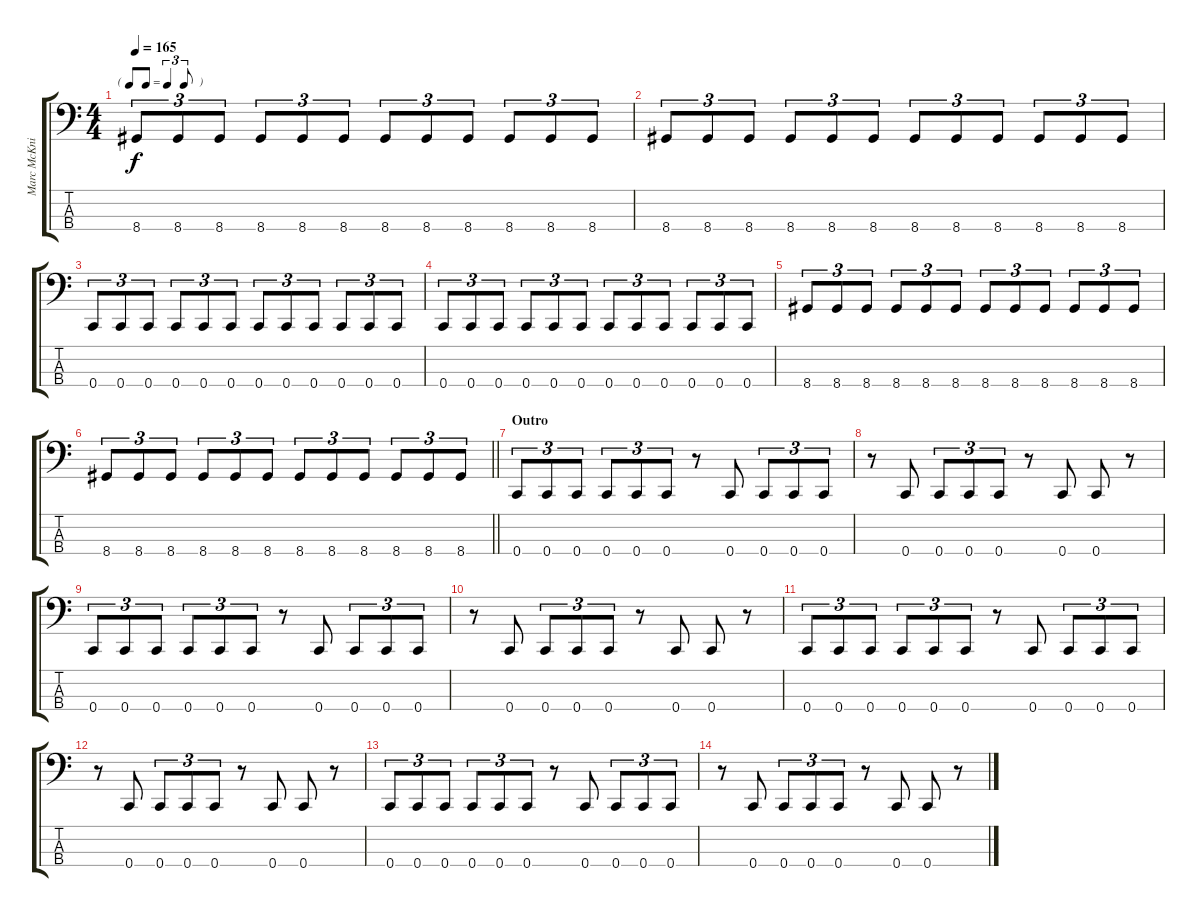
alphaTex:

\track ("Marc McKnight" "Marc McKni") {instrument electricbassfinger}
\staff {score tabs}
\tuning (F2 C2 G1 C1) {hide}
\ts (4 4)
\tf triplet8th
\tempo 165
\clef f4
\ks c
8.4.8{tu (3 2) dy f} 8.4.8{tu (3 2)} 8.4.8{tu (3 2)} 8.4.8{tu (3 2)} 8.4.8{tu (3 2)} 8.4.8{tu (3 2)} 8.4.8{tu (3 2)} 8.4.8{tu (3 2)} 8.4.8{tu (3 2)} 8.4.8{tu (3 2)} 8.4.8{tu (3 2)} 8.4.8{tu (3 2)} |
8.4.8{tu (3 2)} 8.4.8{tu (3 2)} 8.4.8{tu (3 2)} 8.4.8{tu (3 2)} 8.4.8{tu (3 2)} 8.4.8{tu (3 2)} 8.4.8{tu (3 2)} 8.4.8{tu (3 2)} 8.4.8{tu (3 2)} 8.4.8{tu (3 2)} 8.4.8{tu (3 2)} 8.4.8{tu (3 2)} |
0.4.8{tu (3 2)} 0.4.8{tu (3 2)} 0.4.8{tu (3 2)} 0.4.8{tu (3 2)} 0.4.8{tu (3 2)} 0.4.8{tu (3 2)} 0.4.8{tu (3 2)} 0.4.8{tu (3 2)} 0.4.8{tu (3 2)} 0.4.8{tu (3 2)} 0.4.8{tu (3 2)} 0.4.8{tu (3 2)} |
0.4.8{tu (3 2)} 0.4.8{tu (3 2)} 0.4.8{tu (3 2)} 0.4.8{tu (3 2)} 0.4.8{tu (3 2)} 0.4.8{tu (3 2)} 0.4.8{tu (3 2)} 0.4.8{tu (3 2)} 0.4.8{tu (3 2)} 0.4.8{tu (3 2)} 0.4.8{tu (3 2)} 0.4.8{tu (3 2)} |
8.4.8{tu (3 2)} 8.4.8{tu (3 2)} 8.4.8{tu (3 2)} 8.4.8{tu (3 2)} 8.4.8{tu (3 2)} 8.4.8{tu (3 2)} 8.4.8{tu (3 2)} 8.4.8{tu (3 2)} 8.4.8{tu (3 2)} 8.4.8{tu (3 2)} 8.4.8{tu (3 2)} 8.4.8{tu (3 2)} |
\barLineRight lightlight
8.4.8{tu (3 2)} 8.4.8{tu (3 2)} 8.4.8{tu (3 2)} 8.4.8{tu (3 2)} 8.4.8{tu (3 2)} 8.4.8{tu (3 2)} 8.4.8{tu (3 2)} 8.4.8{tu (3 2)} 8.4.8{tu (3 2)} 8.4.8{tu (3 2)} 8.4.8{tu (3 2)} 8.4.8{tu (3 2)} |
\section ("" "Outro")
0.4.8{tu (3 2)} 0.4.8{tu (3 2)} 0.4.8{tu (3 2)} 0.4.8{tu (3 2)} 0.4.8{tu (3 2)} 0.4.8{tu (3 2)} r.8 0.4.8 0.4.8{tu (3 2)} 0.4.8{tu (3 2)} 0.4.8{tu (3 2)} |
r.8 0.4.8 0.4.8{tu (3 2)} 0.4.8{tu (3 2)} 0.4.8{tu (3 2)} r.8 0.4.8 0.4.8 r.8 |
0.4.8{tu (3 2)} 0.4.8{tu (3 2)} 0.4.8{tu (3 2)} 0.4.8{tu (3 2)} 0.4.8{tu (3 2)} 0.4.8{tu (3 2)} r.8 0.4.8 0.4.8{tu (3 2)} 0.4.8{tu (3 2)} 0.4.8{tu (3 2)} |
r.8 0.4.8 0.4.8{tu (3 2)} 0.4.8{tu (3 2)} 0.4.8{tu (3 2)} r.8 0.4.8 0.4.8 r.8 |
0.4.8{tu (3 2)} 0.4.8{tu (3 2)} 0.4.8{tu (3 2)} 0.4.8{tu (3 2)} 0.4.8{tu (3 2)} 0.4.8{tu (3 2)} r.8 0.4.8 0.4.8{tu (3 2)} 0.4.8{tu (3 2)} 0.4.8{tu (3 2)} |
r.8 0.4.8 0.4.8{tu (3 2)} 0.4.8{tu (3 2)} 0.4.8{tu (3 2)} r.8 0.4.8 0.4.8 r.8 |
0.4.8{tu (3 2)} 0.4.8{tu (3 2)} 0.4.8{tu (3 2)} 0.4.8{tu (3 2)} 0.4.8{tu (3 2)} 0.4.8{tu (3 2)} r.8 0.4.8 0.4.8{tu (3 2)} 0.4.8{tu (3 2)} 0.4.8{tu (3 2)} |
r.8 0.4.8 0.4.8{tu (3 2)} 0.4.8{tu (3 2)} 0.4.8{tu (3 2)} r.8 0.4.8 0.4.8 r.8
